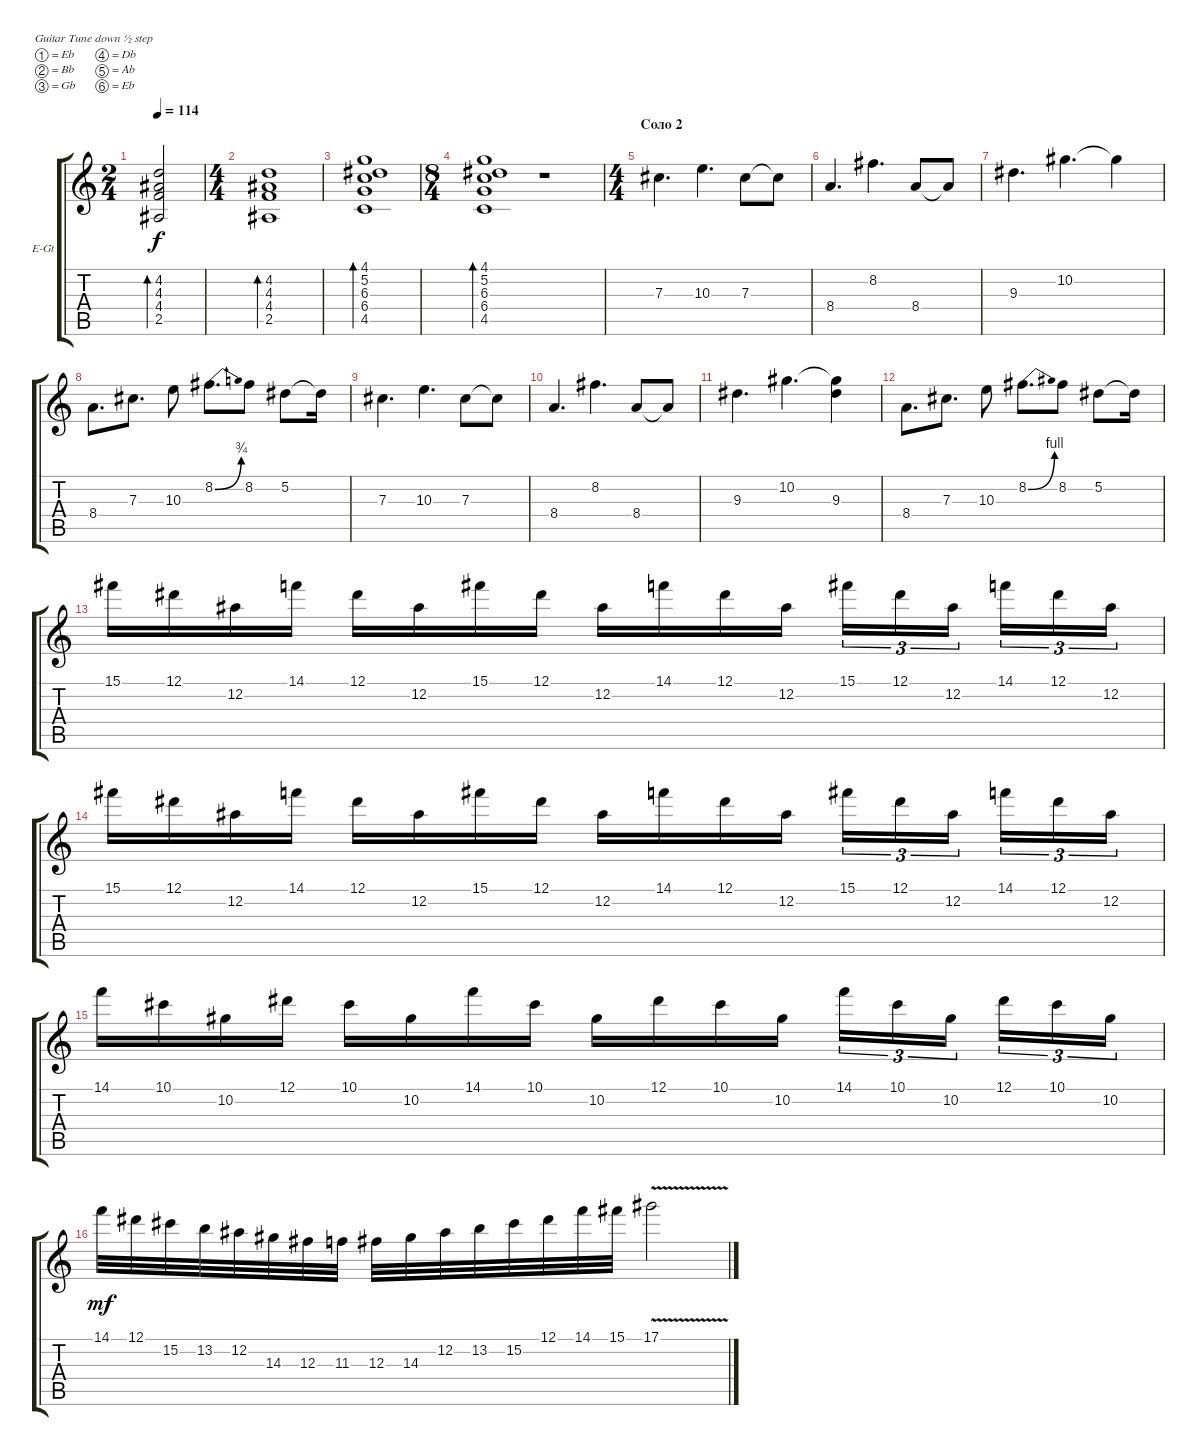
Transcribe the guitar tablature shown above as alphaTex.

\bracketExtendMode groupsimilarinstruments
\firstSystemTrackNameOrientation horizontal
\otherSystemsTrackNameOrientation horizontal
\track ("Гитара 1" "E-Gt") {instrument distortionguitar}
\staff {score tabs}
\tuning (Eb4 Bb3 Gb3 Db3 Ab2 Eb2)
\ts (2 4)
\tempo 114
\clef g2
\scale
0.485477
\ks c
(4.2 4.3 4.4 2.5).2{bd 42 dy f} |
\ts (4 4)
\scale
0.39527 (4.2 4.3 4.4 2.5).1{bd 42} |
\scale
0.209459 (4.1 5.2 6.3 6.4 4.5).1{bd 42} |
\ts (8 4)
\scale
0.39527 (4.1 5.2 6.3 6.4 4.5).1{bd 42} r.1 |
\ts (4 4)
\section ("" "Соло 2")
\scale
0.485477 7.3.4{d} 10.3.4{d} 7.3.8 7.3{t}.8 |
\scale
0.257261 8.4.4{d} 8.2.4{d} 8.4.8 8.4{t}.8 |
\scale
0.257261 9.3.4{d} 10.2.4{d} 10.2{t}.4 |
\scale
0.333333 8.4.8{d} 7.3.8{d} 10.3.8 8.2{be (bend 0 0 60 3)}.8{d} 8.2.8 5.2.8 5.2{t}.16 |
\scale
0.333333 7.3.4{d} 10.3.4{d} 7.3.8 7.3{t}.8 |
\scale
0.333333 8.4.4{d} 8.2.4{d} 8.4.8 8.4{t}.8 |
\scale
0.333333 9.3.4{d} 10.2.4{d} (10.2{t} 9.3).4 |
\scale
0.333333 8.4.8{d} 7.3.8{d} 10.3.8 8.2{be (bend 0 0 60 4)}.8{d} 8.2.8 5.2.8 5.2{t}.16 |
\scale
0.333333 15.1.16 12.1.16 12.2.16 14.1.16 12.1.16 12.2.16 15.1.16 12.1.16 12.2.16 14.1.16 12.1.16 12.2.16 15.1.16{tu (3 2)} 12.1.16{tu (3 2)} 12.2.16{tu (3 2)} 14.1.16{tu (3 2)} 12.1.16{tu (3 2)} 12.2.16{tu (3 2)} |
\scale
0.333333 15.1.16 12.1.16 12.2.16 14.1.16 12.1.16 12.2.16 15.1.16 12.1.16 12.2.16 14.1.16 12.1.16 12.2.16 15.1.16{tu (3 2)} 12.1.16{tu (3 2)} 12.2.16{tu (3 2)} 14.1.16{tu (3 2)} 12.1.16{tu (3 2)} 12.2.16{tu (3 2)} |
\scale
0.333333 14.1.16 10.1.16 10.2.16 12.1.16 10.1.16 10.2.16 14.1.16 10.1.16 10.2.16 12.1.16 10.1.16 10.2.16 14.1.16{tu (3 2)} 10.1.16{tu (3 2)} 10.2.16{tu (3 2)} 12.1.16{tu (3 2)} 10.1.16{tu (3 2)} 10.2.16{tu (3 2)} |
\scale
0.333333 14.1.32{dy mf} 12.1.32 15.2.32 13.2.32 12.2.32 14.3.32 12.3.32 11.3.32 12.3.32 14.3.32 12.2.32 13.2.32 15.2.32 12.1.32 14.1.32 15.1.32 17.1{v}.2
